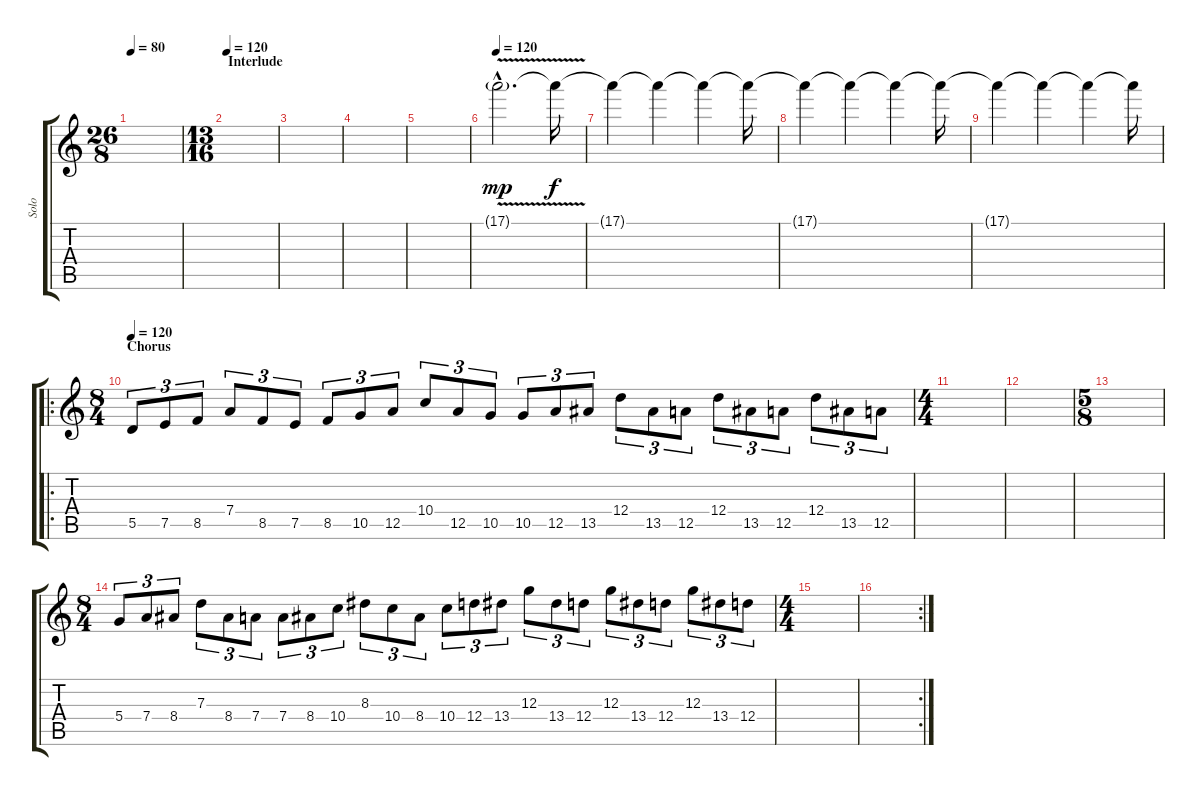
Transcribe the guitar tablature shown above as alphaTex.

\track ("Solo" "Solo") {instrument distortionguitar}
\staff {score tabs}
\tuning (E4 B3 G3 D3 A2 E2) {hide}
\ts (26 8)
\tempo 80
\clef g2
\ks c
|
\ts (13 16)
\section ("" "Interlude")
\tempo 120
|
|
|
|
\tempo 120
17.1{v g hac}.2{d dy mp} 17.1{t}.16{dy f} |
17.1{t}.4 17.1{t}.4 17.1{t}.4 17.1{t}.16 |
17.1{t}.4 17.1{t}.4 17.1{t}.4 17.1{t}.16 |
17.1{t}.4 17.1{t}.4 17.1{t}.4 17.1{t}.16 |
\ro
\ts (8 4)
\section ("" "Chorus")
\tempo 120
5.5.8{tu (3 2)} 7.5.8{tu (3 2)} 8.5.8{tu (3 2)} 7.4.8{tu (3 2)} 8.5.8{tu (3 2)} 7.5.8{tu (3 2)} 8.5.8{tu (3 2)} 10.5.8{tu (3 2)} 12.5.8{tu (3 2)} 10.4.8{tu (3 2)} 12.5.8{tu (3 2)} 10.5.8{tu (3 2)} 10.5.8{tu (3 2)} 12.5.8{tu (3 2)} 13.5.8{tu (3 2)} 12.4.8{tu (3 2)} 13.5.8{tu (3 2)} 12.5.8{tu (3 2)} 12.4.8{tu (3 2)} 13.5.8{tu (3 2)} 12.5.8{tu (3 2)} 12.4.8{tu (3 2)} 13.5.8{tu (3 2)} 12.5.8{tu (3 2)} |
\ts (4 4)
|
|
\ts (5 8)
|
\ts (8 4)
5.4.8{tu (3 2)} 7.4.8{tu (3 2)} 8.4.8{tu (3 2)} 7.3.8{tu (3 2)} 8.4.8{tu (3 2)} 7.4.8{tu (3 2)} 7.4.8{tu (3 2)} 8.4.8{tu (3 2)} 10.4.8{tu (3 2)} 8.3.8{tu (3 2)} 10.4.8{tu (3 2)} 8.4.8{tu (3 2)} 10.4.8{tu (3 2)} 12.4.8{tu (3 2)} 13.4.8{tu (3 2)} 12.3.8{tu (3 2)} 13.4.8{tu (3 2)} 12.4.8{tu (3 2)} 12.3.8{tu (3 2)} 13.4.8{tu (3 2)} 12.4.8{tu (3 2)} 12.3.8{tu (3 2)} 13.4.8{tu (3 2)} 12.4.8{tu (3 2)} |
\ts (4 4)
|
\rc 2
